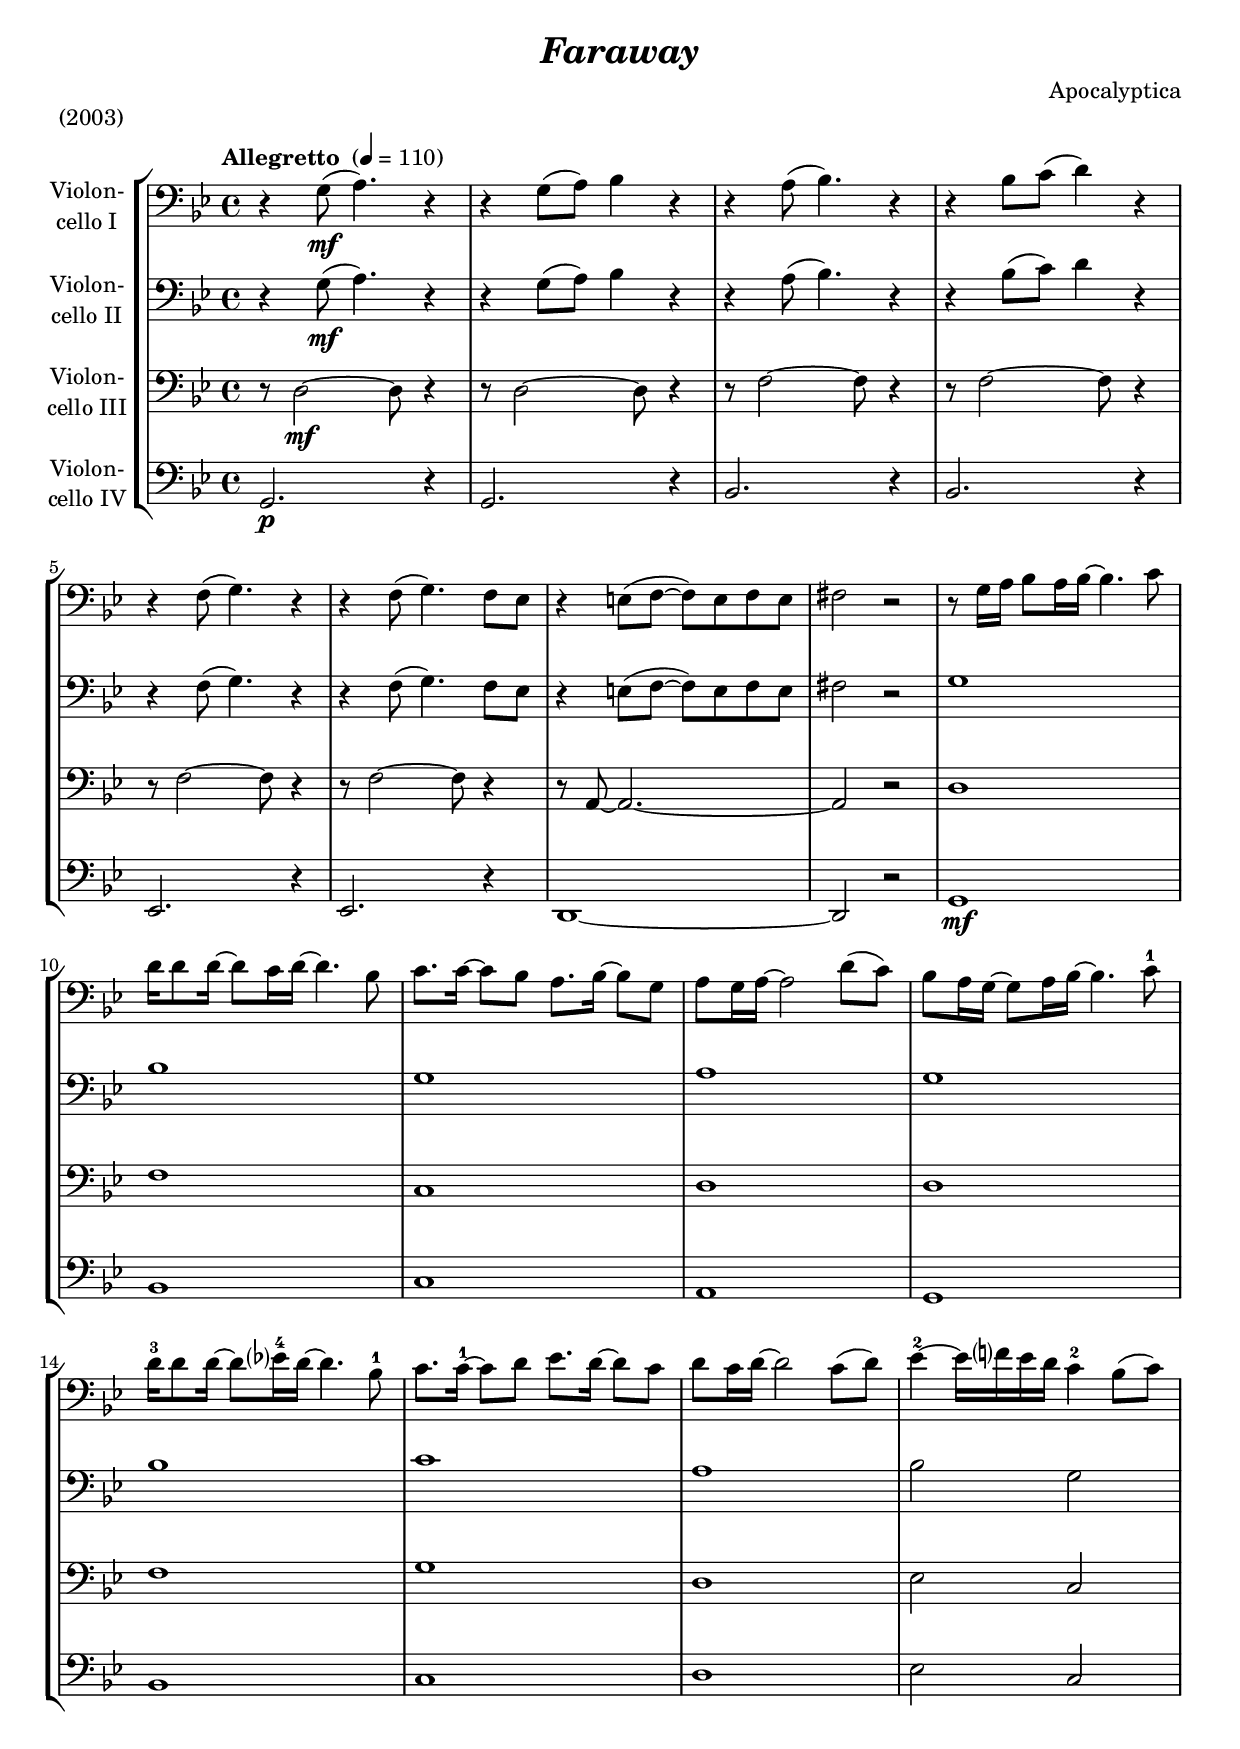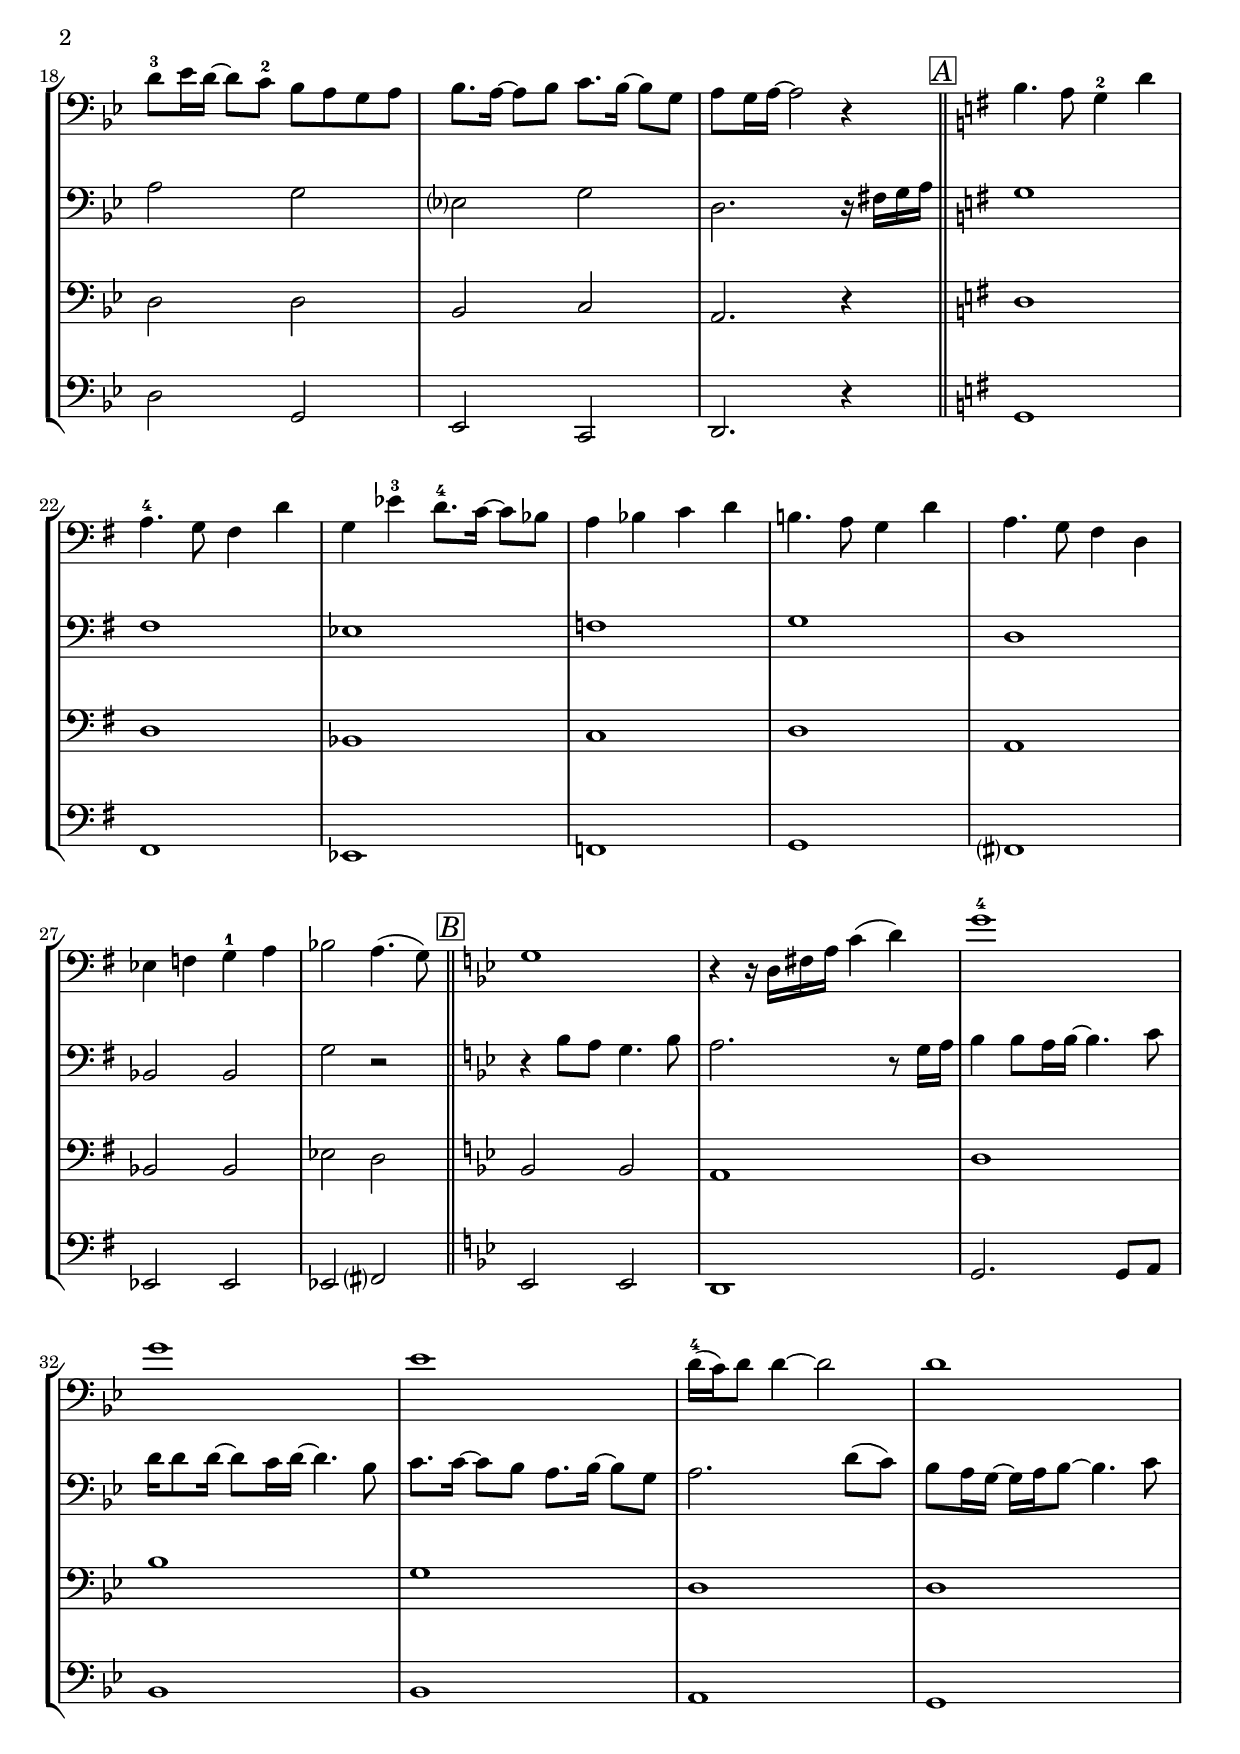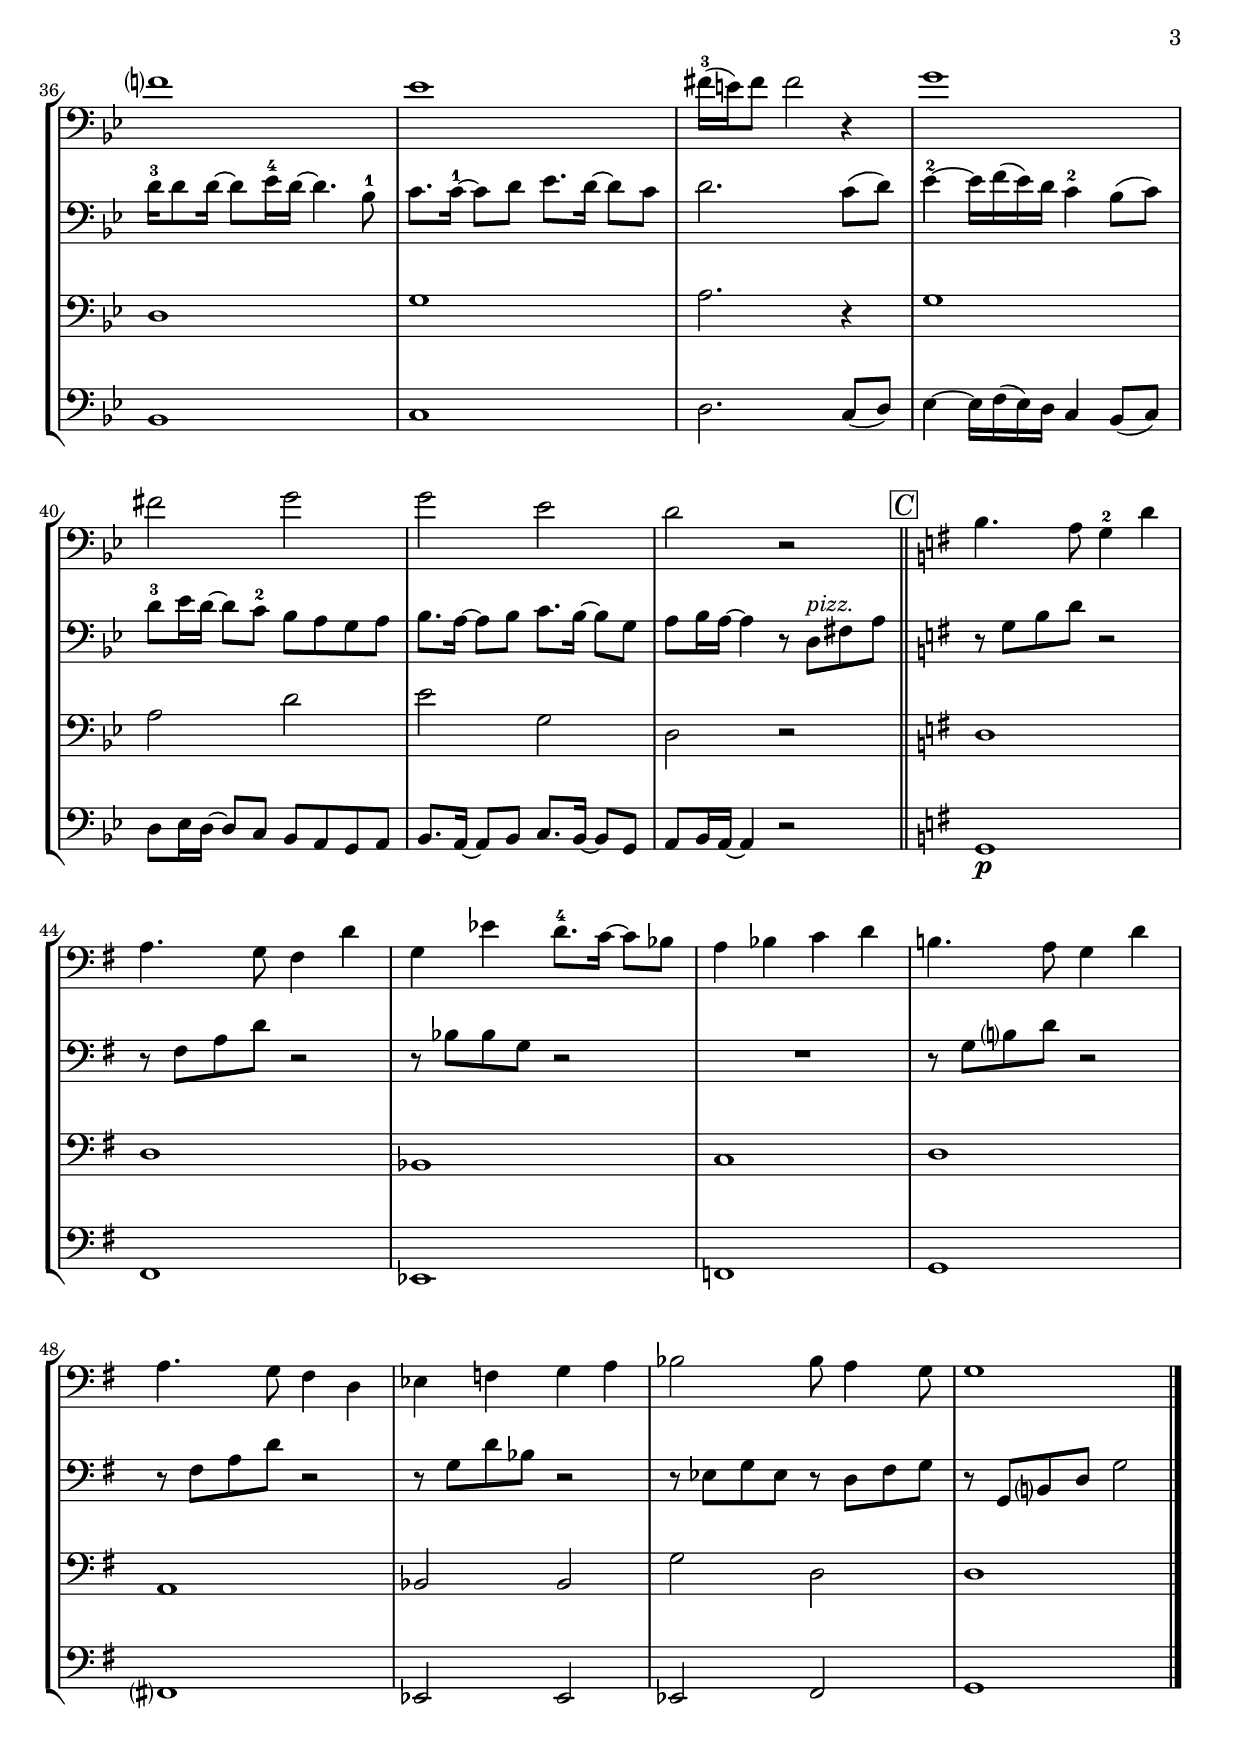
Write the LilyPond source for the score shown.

\version "2.18.2"
\include "deutsch.ly"
  
#(set-global-staff-size 19.75)

\header {
  title     = \markup \bold \italic "Faraway"
  composer  = "Apocalyptica"
%  arranger  = ""
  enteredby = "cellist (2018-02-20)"
  piece     = "(2003)"
}

voiceconsts = {
  \key g \minor
  \time 4/4
  \clef "bass"
%  \numericTimeSignature
  \compressFullBarRests
  % Set default beaming for all staves
% \set Timing.beamExceptions = #'()
% \set Timing.baseMoment     = #(ly:make-moment 1 4)
% \set Timing.beatStructure  = #'(1 1 1)
  \tempo "Allegretto " 4=110
}

micl = "clarinet"
mifl = "flute"
miob = "oboe"
mifh = "french horn"
misx = "tenor sax"
mist = "string ensemble 1"
miba = "cello"

boxa = { \bar "||" \mark \markup \box \italic "A" \key g \major }
boxb = { \bar "||" \mark \markup \box \italic "B" \key g \minor }
boxc = { \bar "||" \mark \markup \box \italic "C" \key g \major }

pizz = \markup \italic "pizz."

va = \relative c' {
  \voiceconsts

  r4 g8(\mf a4.) r4
  r4 g8( a) b4 r
  r4 a8( b4.) r4
  r b8 c( d4) r
  r f,8( g4.) r4
  r f8( g4.) f8 es
  r4 e8( f~ f) e f e
  fis2 r

  r8 g16 a b8 a16 b~ b4. c8
  d16 d8 d16~ d8 c16 d~ d4. b8
  c8. c16~ c8 b a8. b16~ b8 g
  a g16 a~ a2 d8( c)
  b a16 g~ g8 a16 b~ b4. c8-1

  d16-3 d8 d16~ d8 es?16-4 d~ d4. b8-1
  c8. c16~-1 c8 d es8. d16~ d8 c
  d c16 d~ d2 c8( d)
  es4~-2 es16 f? es d c4-2 b8( c)

  d-3 es16 d~ d8 c-2 b a g a
  b8. a16~ a8 b c8. b16~ b8 g
  a g16 a~ a2 r4 \boxa
  h4. a8 g4-2 d'
  a4.-4 g8 fis4 d'
  g, es'-3 d8.-4 c16~ c8 b

  a4 b c d
  h!4. a8 g4 d'
  a4. g8 fis4 d
  es f g-1 a
  b2 a4.( g8) \boxb
  g1
  r4 r16 d fis a c4( d)
  g1-4
  g
  es

  d16(-4 c) d8 d4~ d2
  d1
  f?
  es
  fis16(-3 e) fis8 fis2 r4
  g1
  fis2 g
  g es
  d r \boxc
  h4. a8 g4-2 d'

  a4. g8 fis4 d'
  g, es' d8.-4 c16~ c8 b
  a4 b c d
  h!4. a8 g4 d'
  a4. g8 fis4 d
  es f g a
  b2 b8 a4 g8
  g1 \bar "|."
}

vb = \relative c' {
  \voiceconsts

  r4 g8(\mf a4.) r4
  r g8( a) b4 r
  r a8(( b4.) r4
  r b8( c) d4 r
  r f,8( g4.) r4
  r f8( g4.) f8 es
  r4 e8( f~ f) e f e
  fis2 r

  g1
  b
  g
  a
  g
  b
  c
  a
  b2 g
  a g
  es? g
  d2. r16 fis g a \boxa
  g1
  fis
  es

  f
  g
  d
  b2 b
  g' r \boxb
  r4 b8 a g4. b8
  a2. r8 g16 a
  b4 b8 a16 b~ b4. c8
  d16 d8 d16~ d8 c16 d~ d4. b8

  c8. c16~ c8 b a8. b16~ b8 g
  a2. d8( c)
  b a16 g~ g a b8~ b4. c8
  d16-3 d8 d16~ d8 es16-4 d~ d4. b8-1
  c8. c16~-1 c8 d es8. d16~ d8 c

  d2. c8( d)
  es4~-2 es16 f( es) d c4-2 b8( c)
  d-3 es16 d~ d8 c-2 b a g a
  b8. a16~ a8 b c8. b16~ b8 g
  a b16 a~ a4 r8 d,^\pizz fis a \boxc

  r g h d r2
  r8 fis, a d r2
  r8 b b g r2
  R1
  r8 g h? d r2
  r8 fis, a d r2
  r8 g, d' b r2
  r8 es, g es r d fis g
  r g, h? d g2 \bar "|."
}

vc = \relative c {
  \voiceconsts

  r8 d2~\mf d8 r4
  r8 d2~ d8 r4
  r8 f2~ f8 r4
  r8 f2~ f8 r4
  r8 f2~ f8 r4
  r8 f2~ f8 r4
  r8 a,~ a2.~
  a2 r
  d1
  f
  c
  d

  d
  f
  g
  d
  es2 c
  d d
  b c
  a2. r4 \boxa
  d1
  d
  b
  c
  d
  a
  b2 b
  es d \boxb

  b b
  a1
  d
  b'
  g
  d
  d
  d
  g
  a2. r4
  g1
  a2 d
  es g,
  d r \boxc
  d1

  d
  b
  c
  d
  a
  b2 b
  g' d
  d1 \bar "|."
}

vd = \relative c {
  \voiceconsts

  g2.\p r4
  g2. r4
  b2. r4
  b2. r4
  es,2. r4
  es2. r4
  d1~
  d2 r
  g1\mf
  b
  c
  a
  g
  b
  c

  d
  es2 c
  d g,
  es c
  d2. r4 \boxa
  g1
  fis
  es
  f
  g
  fis?
  es2 es
  es fis? \boxb
  es es

  d1
  g2. g8 a
  b1
  b
  a
  g
  b
  c
  d2. c8( d)
  es4~ es16 f( es) d c4 b8( c)
  d es16 d~ d8 c b a g a

  b8. a16~ a8 b c8. b16~ b8 g
  a b16 a~ a4 r2 \boxc
  g1\p
  fis
  es
  f
  g
  fis?
  es2 es
  es fis
  g1 \bar "|."
}


music = \new StaffGroup <<
      \new Staff {
	\set Staff.midiInstrument = \miba
	\set Staff.instrumentName = \markup \center-column { "Violon-" "cello I" }
	\transpose g g { \va }
      }

      \new Staff {
	\set Staff.midiInstrument = \miba
	\set Staff.instrumentName = \markup \center-column { "Violon-" "cello II" }
	\transpose g g { \vb }
      }

      \new Staff {
	\set Staff.midiInstrument = \miba
	\set Staff.instrumentName = \markup \center-column { "Violon-" "cello III" }
	\transpose g g { \vc }
      }

      \new Staff {
	\set Staff.midiInstrument = \miba
	\set Staff.instrumentName = \markup \center-column { "Violon-" "cello IV" }
	\transpose g g { \vd }
      }
>>

\book {
  \score {
    \music
    \layout {}
  }

  \score {
    \unfoldRepeats \music

    \midi {
      \context {
        \Score
      }
    }
  }
}
